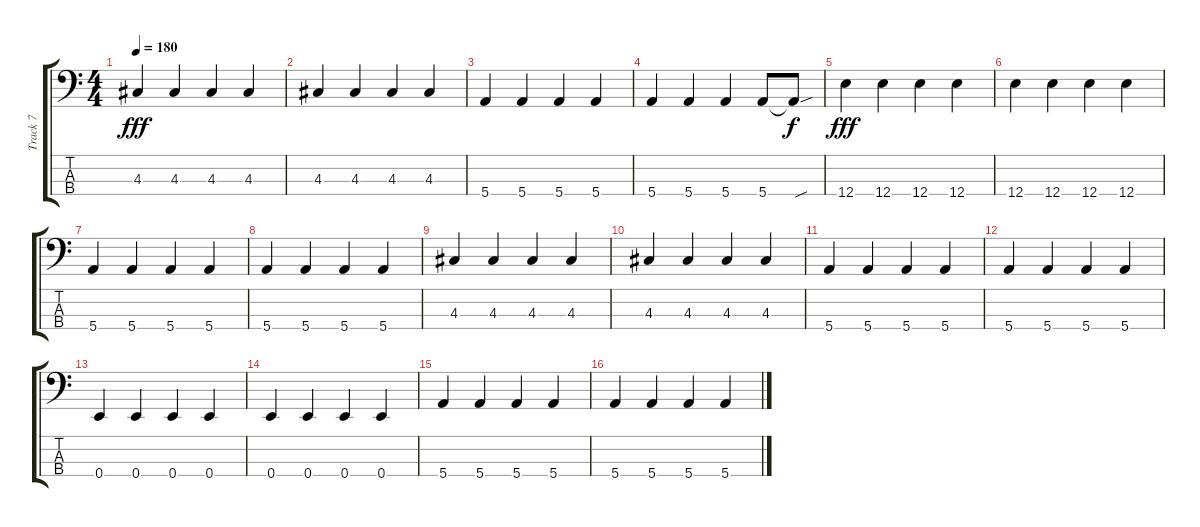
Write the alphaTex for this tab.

\track ("Track 7" "Track 7") {instrument electricbassfinger}
\staff {score tabs}
\tuning (G2 D2 A1 E1) {hide}
\ts (4 4)
\tempo 180
\clef f4
\ks c
4.3.4{dy fff} 4.3.4 4.3.4 4.3.4 |
4.3.4 4.3.4 4.3.4 4.3.4 |
5.4.4 5.4.4 5.4.4 5.4.4 |
5.4.4 5.4.4 5.4.4 5.4.8 5.4{sou t}.8{dy f} |
12.4.4{dy fff} 12.4.4 12.4.4 12.4.4 |
12.4.4 12.4.4 12.4.4 12.4.4 |
5.4.4 5.4.4 5.4.4 5.4.4 |
5.4.4 5.4.4 5.4.4 5.4.4 |
4.3.4 4.3.4 4.3.4 4.3.4 |
4.3.4 4.3.4 4.3.4 4.3.4 |
5.4.4 5.4.4 5.4.4 5.4.4 |
5.4.4 5.4.4 5.4.4 5.4.4 |
0.4.4 0.4.4 0.4.4 0.4.4 |
0.4.4 0.4.4 0.4.4 0.4.4 |
5.4.4 5.4.4 5.4.4 5.4.4 |
5.4.4 5.4.4 5.4.4 5.4.4
